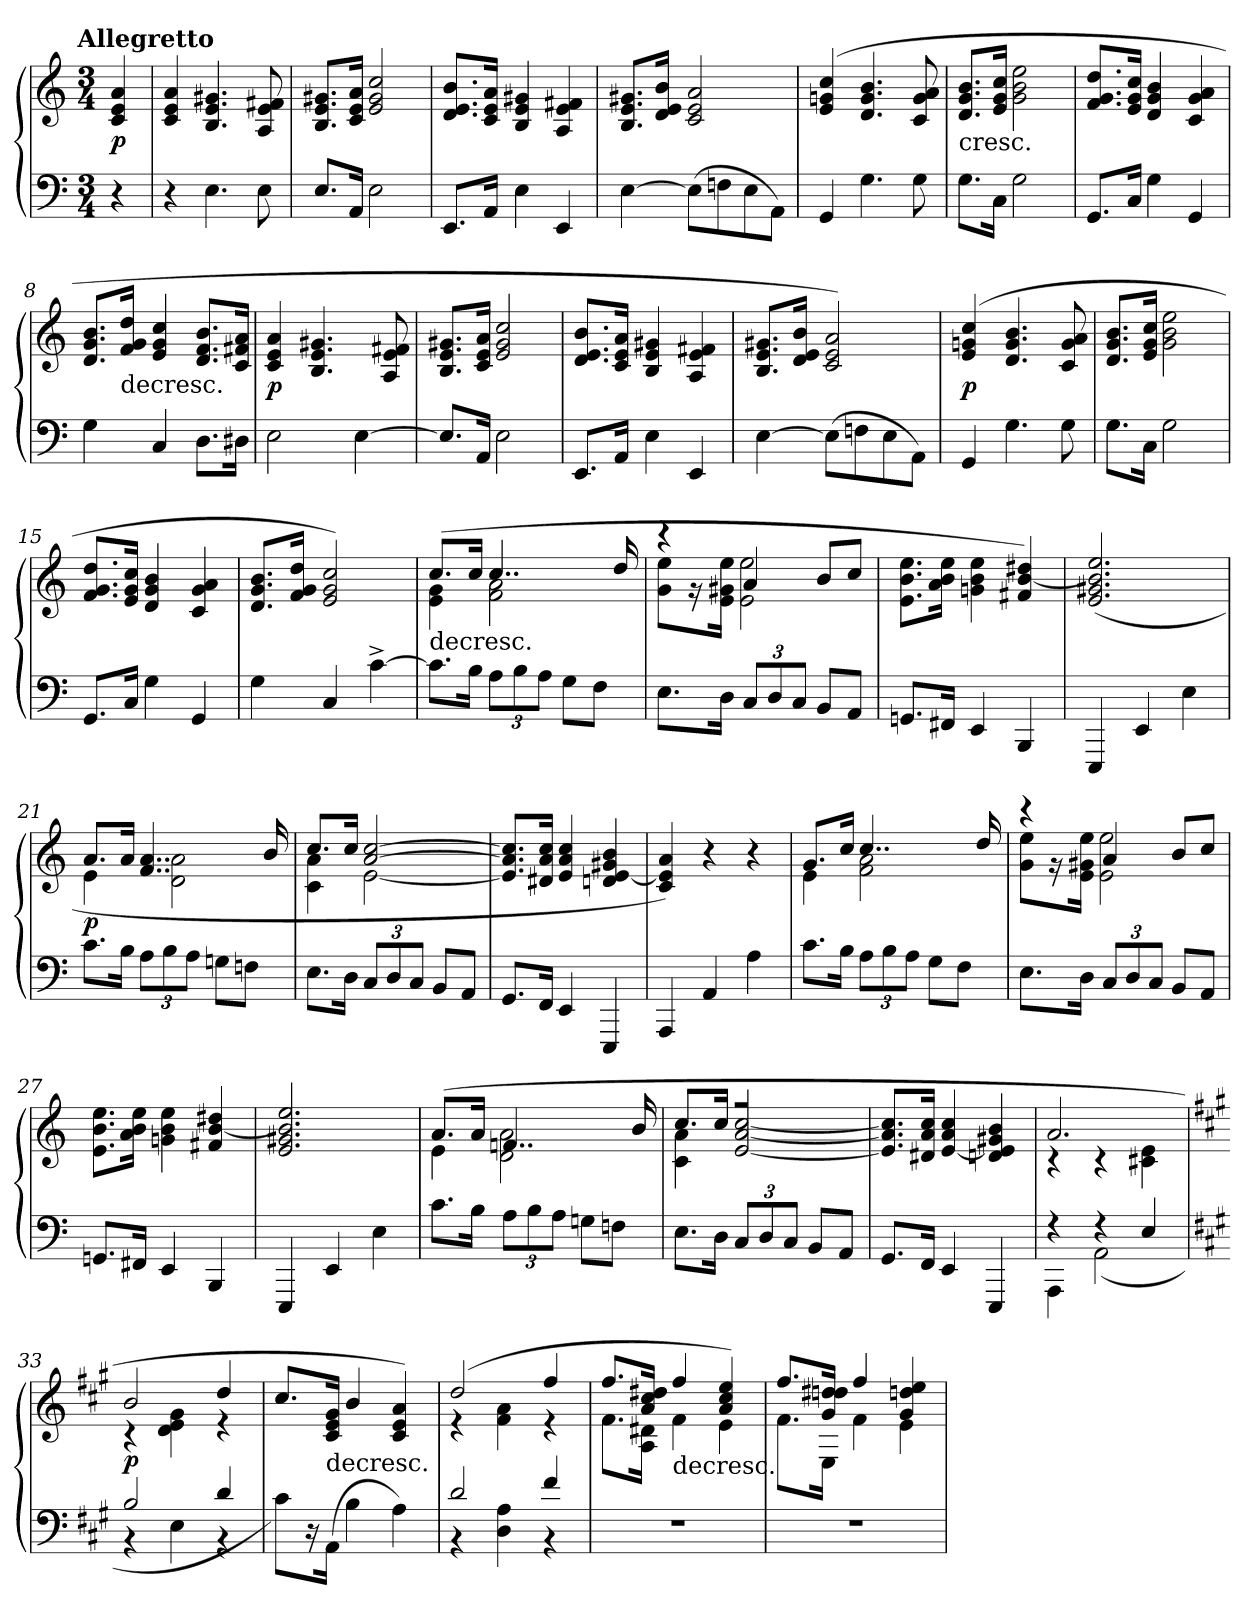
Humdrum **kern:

**kern	**kern	**dynam
*part1	*part1	*part1
*staff2	*staff1	*staff1/2
*clefF4	*clefG2	*
*k[]	*k[]	*
*a:	*a:	*
!!LO:TX:omd:t=Allegretto
*M3/4	*M3/4	*
*MM112	*MM112	*
=	=	=
4r	4c/ 4e/ 4a/	p
=1	=1	=1
4r	4c/ 4e/ 4a/	.
4.E\	4.B/ 4.e/ 4.g#X/	.
8E\	8A/ 8e/ 8f#X/	.
=2	=2	=2
8.E/L	8.B/ 8.e/ 8.g#X/L	.
16AA/Jk	16c/ 16e/ 16a/Jk	.
2E\	2e/ 2g#/ 2cc/	.
=3	=3	=3
8.EE/L	8.d/ 8.e/ 8.b/L	.
16AA/Jk	16c/ 16e/ 16a/Jk	.
4E\	4B/ 4e/ 4g#X/	.
4EE/	4A/ 4e/ 4f#X/	.
=4	=4	=4
[4E\	8.B/ 8.e/ 8.g#X/L	.
.	16d/ 16e/ 16b/Jk	.
(8E\L]	2c/ 2e/ 2a/	.
8Fn\	.	.
8E\	.	.
8AA\J)	.	.
=5	=5	=5
4GG/	(4e/ 4gn/ 4cc/	.
4.G\	4.d/ 4.g/ 4.b/	.
8G\	8c/ 8g/ 8a/	.
=6	=6	=6
!	!LO:TX:c:t=cresc.	!
8.G\L	8.d/ 8.g/ 8.b/L	.
16C\Jk	16e/ 16g/ 16cc/Jk	.
2G\	2g\ 2b\ 2ee\	.
=7	=7	=7
8.GG/L	8.f/ 8.g/ 8.dd/L	.
16C/Jk	16e/ 16g/ 16cc/Jk	.
4G\	4d/ 4g/ 4b/	.
4GG/	4c/ 4g/ 4a/	.
=8	=8	=8
4G\	8.d/ 8.g/ 8.b/L	.
!	!LO:TX:c:t=decresc.	!
.	16f/ 16g/ 16dd/Jk	.
4C/	4e/ 4g/ 4cc/	.
8.D\L	8.d/ 8.f/ 8.b/L	.
16D#X\Jk	16c/ 16f#X/ 16a/Jk	.
=9	=9	=9
2E\	4c/ 4e/ 4a/	p
.	4.B/ 4.e/ 4.g#X/	.
[4E\	.	.
.	8A/ 8e/ 8f#X/	.
=10	=10	=10
8.E/L]	8.B/ 8.e/ 8.g#X/L	.
16AA/Jk	16c/ 16e/ 16a/Jk	.
2E\	2e/ 2g#/ 2cc/	.
=11	=11	=11
8.EE/L	8.d/ 8.e/ 8.b/L	.
16AA/Jk	16c/ 16e/ 16a/Jk	.
4E\	4B/ 4e/ 4g#X/	.
4EE/	4A/ 4e/ 4f#X/	.
=12	=12	=12
[4E\	8.B/ 8.e/ 8.g#X/L	.
.	16d/ 16e/ 16b/Jk	.
(8E\L]	2c/ 2e/ 2a/)	.
8Fn\	.	.
8E\	.	.
8AA\J)	.	.
=13	=13	=13
4GG/	(4e/ 4gn/ 4cc/	p
4.G\	4.d/ 4.g/ 4.b/	.
8G\	8c/ 8g/ 8a/	.
=14	=14	=14
8.G\L	8.d/ 8.g/ 8.b/L	.
16C\Jk	16e/ 16g/ 16cc/Jk	.
2G\	2g\ 2b\ 2ee\	.
=15	=15	=15
8.GG/L	8.f/ 8.g/ 8.dd/L	.
16C/Jk	16e/ 16g/ 16cc/Jk	.
4G\	4d/ 4g/ 4b/	.
4GG/	4c/ 4g/ 4a/	.
=16	=16	=16
4G\	8.d/ 8.g/ 8.b/L	.
.	16f/ 16g/ 16dd/Jk	.
4C/	2e/ 2g/ 2cc/)	.
[4c^\	.	.
=17	=17	=17
*	*^	*
!	!LO:TX:c:t=decresc.	!	!
8.c\L]	(8.cc/L	4e\ 4g\	.
16B\Jk	16cc/Jk	.	.
12A\L	4..cc/	2f\ 2a\	.
12B\	.	.	.
12A\J	.	.	.
8G\L	.	.	.
8F\J	.	.	.
.	16dd/	.	.
=18	=18	=18	=18
8.E\L	4r	8g\ 8ee\L	.
.	.	16r	.
16D\Jk	.	16e\ 16g#X\ 16ee\Jk	.
12C/L	4a/	2e\ 2ee\	.
12D/	.	.	.
12C/J	.	.	.
8BB/L	8b/L	.	.
8AA/J	8cc/J	.	.
*	*v	*v	*
=19	=19	=19
8.GGn/L	8.e\ 8.b\ 8.ee\L	.
16FF#X/Jk	16a\ 16b\ 16ee\Jk	.
4EE/	4gn\ 4b\ 4ee\	.
4BBB/	4f#X/ [4b/ 4dd#X/)	.
=20	=20	=20
4EEE/	(2.e/ 2.g#X/ 2.b]/ 2.ee/	.
4EE/	.	.
4E\	.	.
=21	=21	=21
*	*^	*
8.c\L	8.a/L	4e\	p
16B\Jk	16a/Jk	.	.
12A\L	4..f/ 4..a/	2d\ 2a\	.
12B\	.	.	.
12A\J	.	.	.
8Gn\L	.	.	.
8Fn\J	.	.	.
.	16b/	.	.
=22	=22	=22	=22
8.E\L	8.cc/L	4c\ 4a\	.
16D\Jk	16cc/Jk	.	.
12C/L	[2a/ [2cc/	[2e\	.
12D/	.	.	.
12C/J	.	.	.
8BB/L	.	.	.
8AA/J	.	.	.
*	*v	*v	*
=23	=23	=23
8.GG/L	8.e]/ 8.a]/ 8.cc]/L	.
16FF/Jk	16d#X/ 16a/ 16cc/Jk	.
4EE/	4e/ 4a/ 4cc/	.
4EEE/	4dn/ [4e/ 4g#X/ 4b/	.
=24	=24	=24
4AAA/	4c/ 4e]/ 4a/)	.
4AA/	4r	.
4A\	4r	.
=25	=25	=25
*	*^	*
8.c\L	8.g/L	4e\	.
16B\Jk	16cc/Jk	.	.
12A\L	4..cc/	2f\ 2a\	.
12B\	.	.	.
12A\J	.	.	.
8G\L	.	.	.
8F\J	.	.	.
.	16dd/	.	.
=26	=26	=26	=26
8.E\L	4r	8g\ 8ee\L	.
.	.	16r	.
16D\Jk	.	16e\ 16g#X\ 16ee\Jk	.
12C/L	4a/	2e\ 2ee\	.
12D/	.	.	.
12C/J	.	.	.
8BB/L	8b/L	.	.
8AA/J	8cc/J	.	.
*	*v	*v	*
=27	=27	=27
8.GGn/L	8.e\ 8.b\ 8.ee\L	.
16FF#X/Jk	16a\ 16b\ 16ee\Jk	.
4EE/	4gn\ 4b\ 4ee\	.
4BBB/	4f#X/ [4b/ 4dd#X/	.
=28	=28	=28
4EEE/	2.e/ 2.g#X/ 2.b]/ 2.ee/	.
4EE/	.	.
4E\	.	.
=29	=29	=29
*	*^	*
8.c\L	(8.a/L	4e\	.
16B\Jk	16a/Jk	.	.
12A\L	4..fn/	2d\ 2a\	.
12B\	.	.	.
12A\J	.	.	.
8Gn\L	.	.	.
8Fn\J	.	.	.
.	16b/	.	.
=30	=30	=30	=30
8.E\L	8.cc/L	4c\ 4a\	.
16D\Jk	16cc/Jk	.	.
12C/L	2r	[2e/ [2a/ [2cc/	.
12D/	.	.	.
12C/J	.	.	.
8BB/L	.	.	.
8AA/J	.	.	.
*	*v	*v	*
=31	=31	=31
8.GG/L	8.e]/ 8.a]/ 8.cc]/L	.
16FF/Jk	16d#X/ 16a/ 16cc/Jk	.
4EE/	[4e/ 4a/ 4cc/	.
4EEE/	4dn/ 4e]/ 4g#X/ 4b/	.
=32	=32	=32
*^	*^	*
4r	4AAA\	2.a/	4r	.
4r	(2AA\	.	4r	.
4E/	.	.	4c#X\ 4e\	.
=33	=33	=33	=33	=33
*k[f#c#g#]	*	*k[f#c#g#]	*	*
2B/	4r	2b/	4r	p
.	4E\	.	4d\ 4e\ 4g#\	.
4d/	4r	4dd/	4r	.
*v	*v	*	*	*
*	*v	*v	*
=34	=34	=34
8c#\L)	8.cc#/L	.
16r	.	.
!	!LO:TX:c:t=decresc.	!
(16AA\Jk	16c#/ 16e/ 16g#/Jk	.
4B\	4b/	.
4A\)	4c#/ 4e/ 4a/)	.
=35	=35	=35
*^	*^	*
2d/	4r	(2dd/	4r	.
.	4D\ 4A\	.	4f#\ 4a\	.
4f#/	4r	4ff#/	4r	.
*v	*v	*	*	*
=36	=36	=36	=36
2.r	8.ff#/L	8.f#\L	.
.	16a/ 16cc#/ 16dd#X/Jk	16A\ 16d#X\Jk	.
!	!LO:TX:c:t=decresc.	!	!
.	4ff#/	4f#\	.
.	4a/ 4cc#/ 4ee/)	4e\	.
=37	=37	=37	=37
2.r	8.ff#/L	8.f#\L	.
.	16g#/ 16ddn/ 16dd#X/Jk	16E\Jk	.
.	4ff#/	4f#\	.
.	4g#/ 4ddn/ 4ee/	4e\	.
*	*v	*v	*
=	=	=
*-	*-	*-
